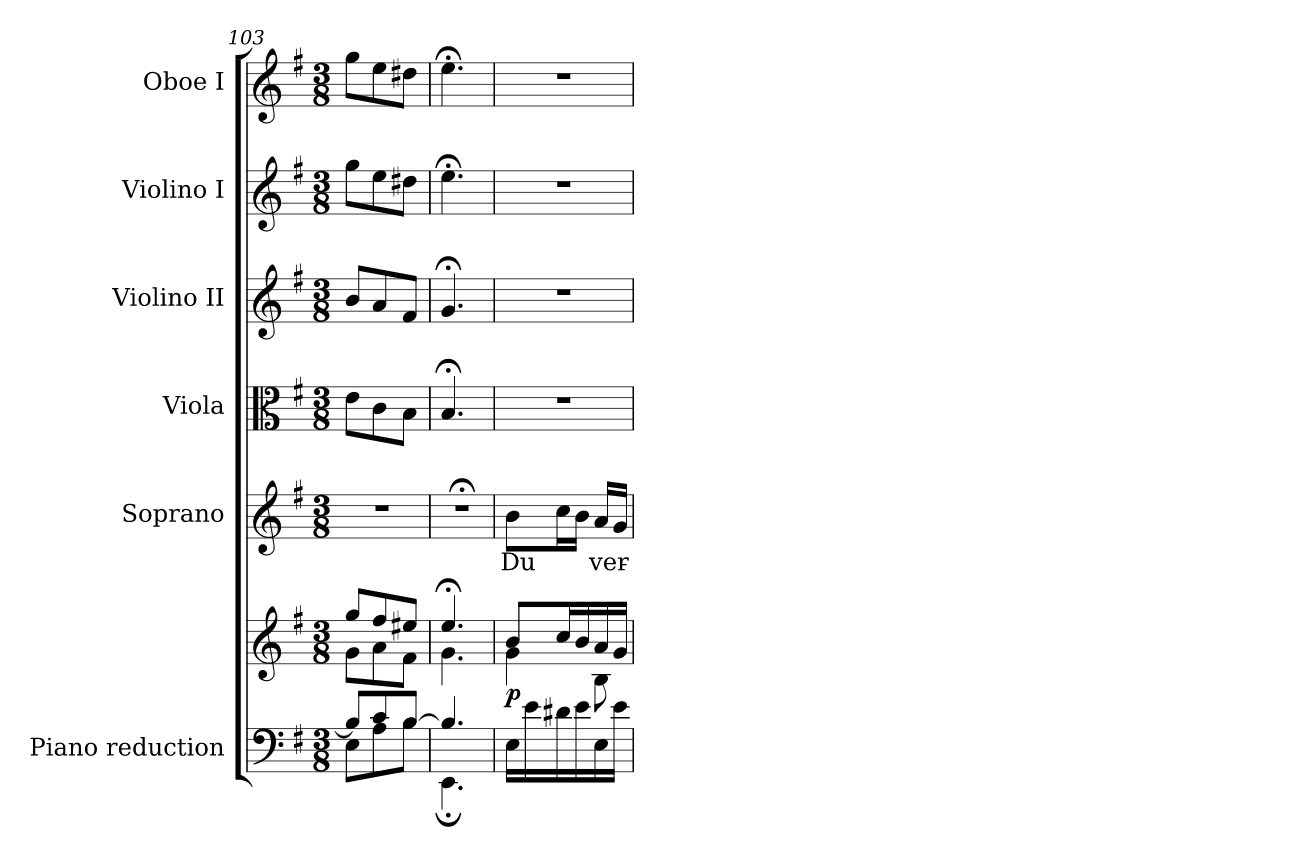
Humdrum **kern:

**kern	**kern	**dynam	**kern	**text	**kern	**kern	**kern	**kern
*part6	*part6	*part6	*part5	*part5	*part4	*part3	*part2	*part1
*staff7	*staff6	*staff6/7	*staff5	*staff5	*staff4	*staff3	*staff2	*staff1
*I"Piano reduction	*	*	*I"Soprano	*	*I"Viola	*I"Violino II	*I"Violino I	*I"Oboe I
*I'Pno	*	*	*	*	*I'Vla	*I'Vln	*I'Vln	*I'Ob
!!LO:LB:g=z
*clefF4	*clefG2	*	*clefG2	*	*clefC3	*clefG2	*clefG2	*clefG2
*k[f#]	*k[f#]	*	*k[f#]	*	*k[f#]	*k[f#]	*k[f#]	*k[f#]
*M3/8	*M3/8	*	*M3/8	*	*M3/8	*M3/8	*M3/8	*M3/8
=103	=103	=103	=103	=103	=103	=103	=103	=103
*^	*^	*	*	*	*	*	*	*
8B/L]	8E\L	8gg/L	8g\L	.	4.r	.	8e\L	8b/L	8gg\L	8gg\L
8c/	8A\	8ff#/	8a\	.	.	.	8c\	8a/	8ee\	8ee\
[8B/J	8B\J	8ee#X/J	8f#\J	.	.	.	8B\J	8f#/J	8dd#X\J	8dd#X\J
=104	=104	=104	=104	=104	=104	=104	=104	=104	=104	=104
4.B/]	4.EE;\	4.ee;</	4.g\	.	4.r;<	.	4.B;</	4.g;</	4.ee;<\	4.ee;<\
=105	=105	=105	=105	=105	=105	=105	=105	=105	=105	=105
!	!	!	!	!LO:DY:b	!	!LO:LY:b	!	!	!	!
*v	*v	*	*	*	*	*	*	*	*	*
16E\LL	8b/L	4g\	p	8b\L	Du	4.r	4.r	4.r	4.r
16e\	.	.	.	.	.	.	.	.	.
16d#X\	16cc/L	.	.	16cc\L	.	.	.	.	.
16e\	16b/	.	.	16b\JJ	.	.	.	.	.
!	!	!	!	!	!LO:LY:b	!	!	!	!
16E\	16a/	8B\	.	16a/LL	ver-	.	.	.	.
16e\JJ	16g/JJ	.	.	16g/JJ	.	.	.	.	.
*	*v	*v	*	*	*	*	*	*	*
=	=	=	=	=	=	=	=	=
*-	*-	*-	*-	*-	*-	*-	*-	*-
